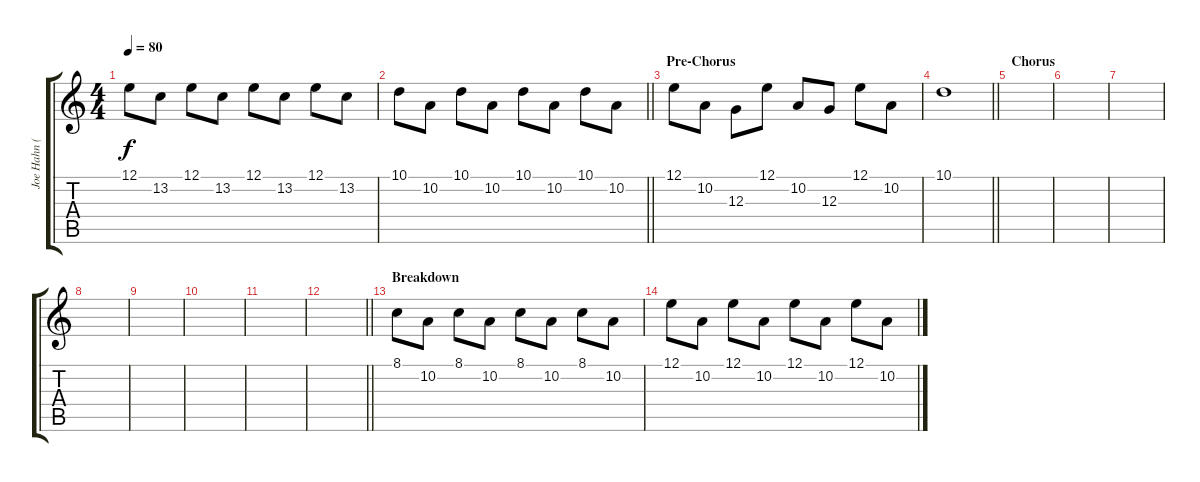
\track ("Joe Hahn (Piano)" "Joe Hahn (") {instrument harpsichord}
\staff {score tabs}
\tuning (E4 B3 G3 D3 A2 E2) {hide}
\ts (4 4)
\tempo 80
\clef g2
\ks c
12.1.8{dy f} 13.2.8 12.1.8 13.2.8 12.1.8 13.2.8 12.1.8 13.2.8 |
\barLineRight lightlight
10.1.8 10.2.8 10.1.8 10.2.8 10.1.8 10.2.8 10.1.8 10.2.8 |
\section ("" "Pre-Chorus")
12.1.8 10.2.8 12.3.8 12.1.8 10.2.8 12.3.8 12.1.8 10.2.8 |
\barLineRight lightlight
10.1.1 |
\section ("" "Chorus")
|
|
|
|
|
|
|
\barLineRight lightlight
|
\section ("" "Breakdown")
8.1.8 10.2.8 8.1.8 10.2.8 8.1.8 10.2.8 8.1.8 10.2.8 |
12.1.8 10.2.8 12.1.8 10.2.8 12.1.8 10.2.8 12.1.8 10.2.8
